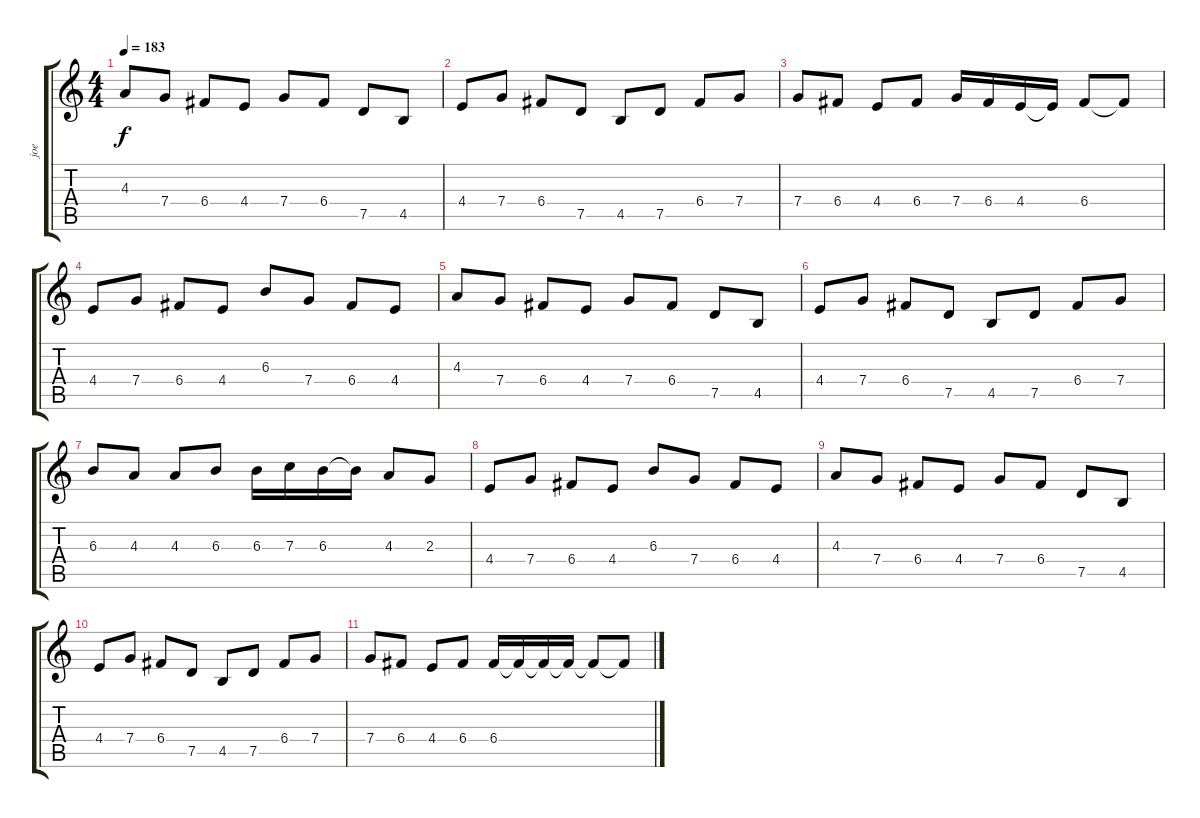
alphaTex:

\track ("joe" "joe") {instrument distortionguitar}
\staff {score tabs}
\tuning (D4 A3 F3 C3 G2 C2) {hide}
\ts (4 4)
\tempo 183
\clef g2
\ks c
4.3.8{dy f} 7.4.8 6.4.8 4.4.8 7.4.8 6.4.8 7.5.8 4.5.8 |
4.4.8 7.4.8 6.4.8 7.5.8 4.5.8 7.5.8 6.4.8 7.4.8 |
7.4.8 6.4.8 4.4.8 6.4.8 7.4.16 6.4.16 4.4.16 4.4{t}.16 6.4.8 6.4{t}.8 |
4.4.8 7.4.8 6.4.8 4.4.8 6.3.8 7.4.8 6.4.8 4.4.8 |
4.3.8 7.4.8 6.4.8 4.4.8 7.4.8 6.4.8 7.5.8 4.5.8 |
4.4.8 7.4.8 6.4.8 7.5.8 4.5.8 7.5.8 6.4.8 7.4.8 |
6.3.8 4.3.8 4.3.8 6.3.8 6.3.16 7.3.16 6.3.16 6.3{t}.16 4.3.8 2.3.8 |
4.4.8 7.4.8 6.4.8 4.4.8 6.3.8 7.4.8 6.4.8 4.4.8 |
4.3.8 7.4.8 6.4.8 4.4.8 7.4.8 6.4.8 7.5.8 4.5.8 |
4.4.8 7.4.8 6.4.8 7.5.8 4.5.8 7.5.8 6.4.8 7.4.8 |
7.4.8 6.4.8 4.4.8 6.4.8 6.4.16 6.4{t}.16 6.4{t}.16 6.4{t}.16 6.4{t}.8 6.4{t}.8
